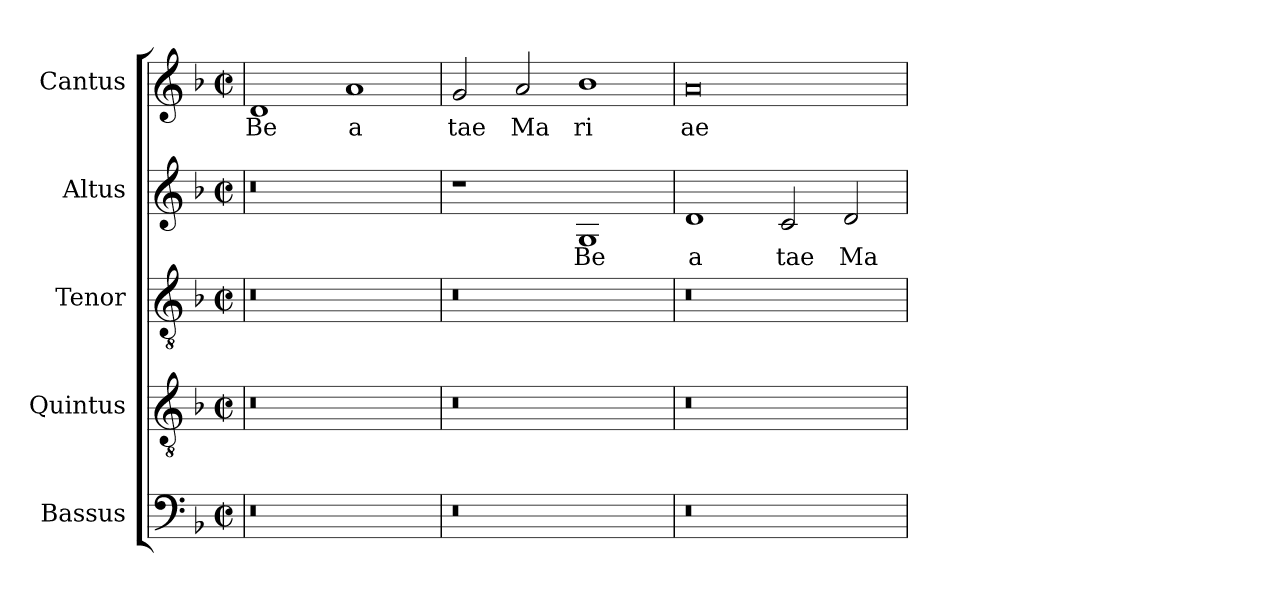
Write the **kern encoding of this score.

**kern	**kern	**kern	**kern	**text	**kern	**text
*part5	*part4	*part3	*part2	*part2	*part1	*part1
*staff5	*staff4	*staff3	*staff2	*staff2	*staff1	*staff1
*I"Bassus	*I"Quintus	*I"Tenor	*I"Altus	*	*I"Cantus	*
!!LO:PB:g=z
*stria5	*stria5	*stria5	*stria5	*	*stria5	*
*clefF4	*clefGv2	*clefGv2	*clefG2	*	*clefG2	*
*k[b-]	*k[b-]	*k[b-]	*k[b-]	*	*k[b-]	*
*F:	*F:	*F:	*F:	*	*F:	*
*M2/2	*M2/2	*M2/2	*M2/2	*	*M2/2	*
*met(c|)	*met(c|)	*met(c|)	*met(c|)	*	*met(c|)	*
=1	=1	=1	=1	=1!	=1!	=1!
!	!	!	!	!	!	!LO:LY:b:cj
0r	0r	0r	0r	.	1d	Be
!	!	!	!	!	!	!LO:LY:b:cj
.	.	.	.	.	1a	a
=2	=2	=2	=2	=2	=2	=2
!	!	!	!	!	!	!LO:LY:b:cj
0r	0r	0r	1r	.	2g/	tae
!	!	!	!	!	!	!LO:LY:b:cj
.	.	.	.	.	2a/	Ma
!	!	!	!	!LO:LY:b:cj	!	!LO:LY:b:cj
.	.	.	1G	Be	1b-	ri
=3	=3	=3	=3	=3	=3	=3
!	!	!	!	!LO:LY:b:cj	!	!LO:LY:b:cj
0r	0r	0r	1d	a	0a	ae
!	!	!	!	!LO:LY:b:cj	!	!
.	.	.	2c/	tae	.	.
!	!	!	!	!LO:LY:b:cj	!	!
.	.	.	2d/	Ma	.	.
=	=	=	=	=	=	=
*-	*-	*-	*-	*-	*-	*-
